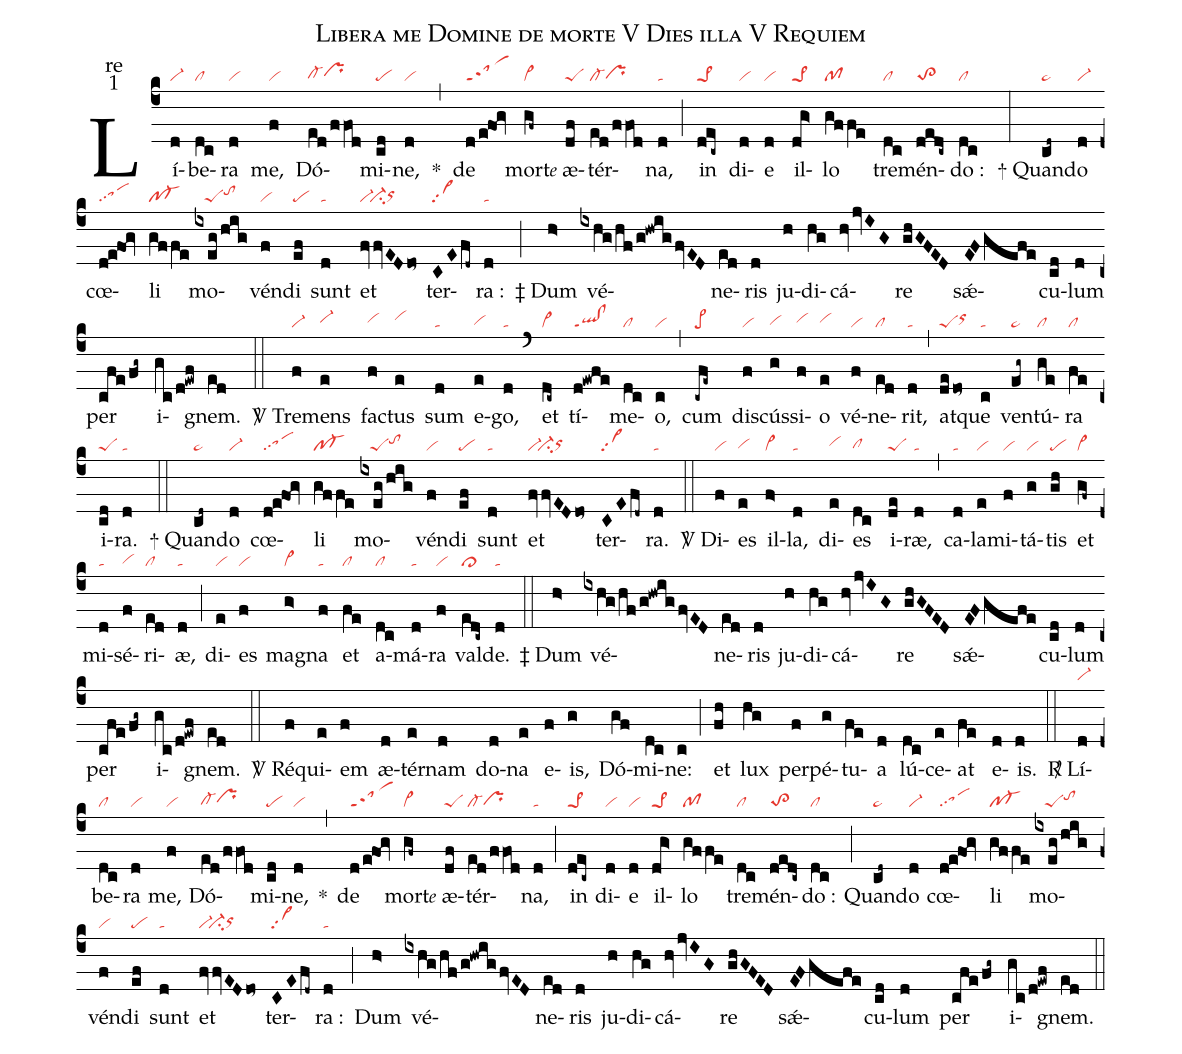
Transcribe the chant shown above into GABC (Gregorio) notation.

name:Libera me Domine de morte V Dies illa V Requiem;
office-part:re;
mode:1;
nabc-lines:1;
%%
(c4)
Lí(d|vi-)be(dc|cl)ra(d|vi) me,(f|vi) Dó(ed/ffOd|cl-hgprhh)mi(cd|pe)ne,(d|vi) <sp>*</sp>(,)
de(d/efOg|saM5ppt1) mor(gf~|vi>)t<e>e</e> æ(df|peS)tér(ed/ffOd|cl-prhg)na,(d|ta) (;)
in(dec~|pe>1) di(d|vi)e(d|vi) il(dg>|pe>1)lo(gffe|pf) tre(dc|cl)mén(dedc~|to>2)do :(dc|cl) (:)

<sp>+</sp> Quan(cd~|ta>)do(d|vi-) cœ(d!efOg|sapp1)li(gffe|pf-) mo(ixeg/hig|///peStohi)vén(f|vi)di(ef|pe) sunt(d|ta)
et(fvvEDdo~|vi-`ci-orhh) ter(CEfd~|vi>pp2)ra :(d|ta) (;)

<sp>‡</sp> Dum(h>) vé(ixhg/hf/g!hwigfvED)ne(ed)ris(d) ju(h)di(hg)cá(hvjvIG)re(ghGFED)
sǽ(EFgefe)cu(cd)lum(d) per(cfe/fg~) i(gc/d!ewf)gnem.(ed) (::)

<sp>V/</sp> Tre(f|vi-)mens(e|vi-hh) fac(f|vihh)tus(e|vihi) sum(d|ta) e(e|vihg)go,(d|ta) (`)
et(dc~|vi>) tí(d!ewfe|ql!clppt1)me(dc|cl)o,(c|vi) (,)
cum(-cfe~|pe>) dis(f|vi)cús(g|vihg)si(f|vihh)o(e|vihh) vé(f|vi)ne(ed|cl)rit,(d|ta) (,)
at(de/do~|peSorhi)que(c|ta) ven(eg~|ta>)tú(ge|cl)ra(fe|cl) i(cd|peS)ra.(d|ta) (::)

<sp>+</sp> Quan(cd~|ta>)do(d|vi-) cœ(d!efOg|sapp1)li(gffe|pf-) mo(ixeg/hig|///peStohi)vén(f|vi)di(ef|pe) sunt(d|ta)
et(fvvEDdo~|vi-`ci-orhh) ter(CEfd~|vi>pp2)ra.(d|ta) (::)

<sp>V/</sp> Di(f|vi)es(e|vihg) il(f>|vi>)la,(d|ta) di(e|vihh)es(dc|clhg) i(de|peS)ræ,(d|ta) (,)
ca(d|ta)la(e|vi)mi(f|vi)tá(g|vi)tis(gh|pe) et(gf~|vi>) mi(d|ta)sé(f|vihg)ri(ed|cl)æ,(d|ta) (;)
di(e|vi)es(f|vi) ma(g>|vi>)gna(f|ta) et(fe|cl) a(dc|cl)má(d|ta)ra(f|vi) val(edc~|cl>)de.(d|ta) (::)

<sp>‡</sp> Dum(h>) vé(ixhg/hf/g!hwigfvED)ne(ed)ris(d) ju(h)di(hg)cá(hvjvIG)re(ghGFED)
sǽ(EFgefe)cu(cd)lum(d) per(cfe/fg~) i(gc/d!ewf)gnem.(ed) (::)

<sp>V/</sp> Ré(f)qui(e)em(f) æ(d)tér(e)nam(d) do(d)na(e) e(f)is,(g) Dó(gf)mi(dc)ne:(c) (;)
et(fh) lux(hg) per(f)pé(g)tu(fe)a(d) lú(dc)ce(e)at(fe) e(d)is.(d) (::)

%<sp>R/</sp> Lí(d|vi-)be(dc|cl)ra.(d|vi) (::)

<sp>R/</sp> Lí(d|vi-)be(dc|cl)ra(d|vi) me,(f|vi) Dó(ed/ffOd|cl-hgprhh)mi(cd|pe)ne,(d|vi) <sp>*</sp>(,)
de(d/efOg|saM5ppt1) mor(gf~|vi>)t<e>e</e> æ(df|peS)tér(ed/ffOd|cl-prhg)na,(d|ta) (;)
in(dec~|pe>1) di(d|vi)e(d|vi) il(dg>|pe>1)lo(gffe|pf) tre(dc|cl)mén(dedc~|to>2)do :(dc|cl) (;)

Quan(cd~|ta>)do(d|vi-) cœ(d!efOg|sapp1)li(gffe|pf-) mo(ixeg/hig|///peStohi)vén(f|vi)di(ef|pe) sunt(d|ta)
et(fvvEDdo~|vi-`ci-orhh) ter(CEfd~|vi>pp2)ra :(d|ta) (;)

Dum(h>) vé(ixhg/hf/g!hwigfvED)ne(ed)ris(d) ju(h)di(hg)cá(hvjvIG)re(ghGFED)
sǽ(EFgefe)cu(cd)lum(d) per(cfe/fg~) i(gc/d!ewf)gnem.(ed) (::)
